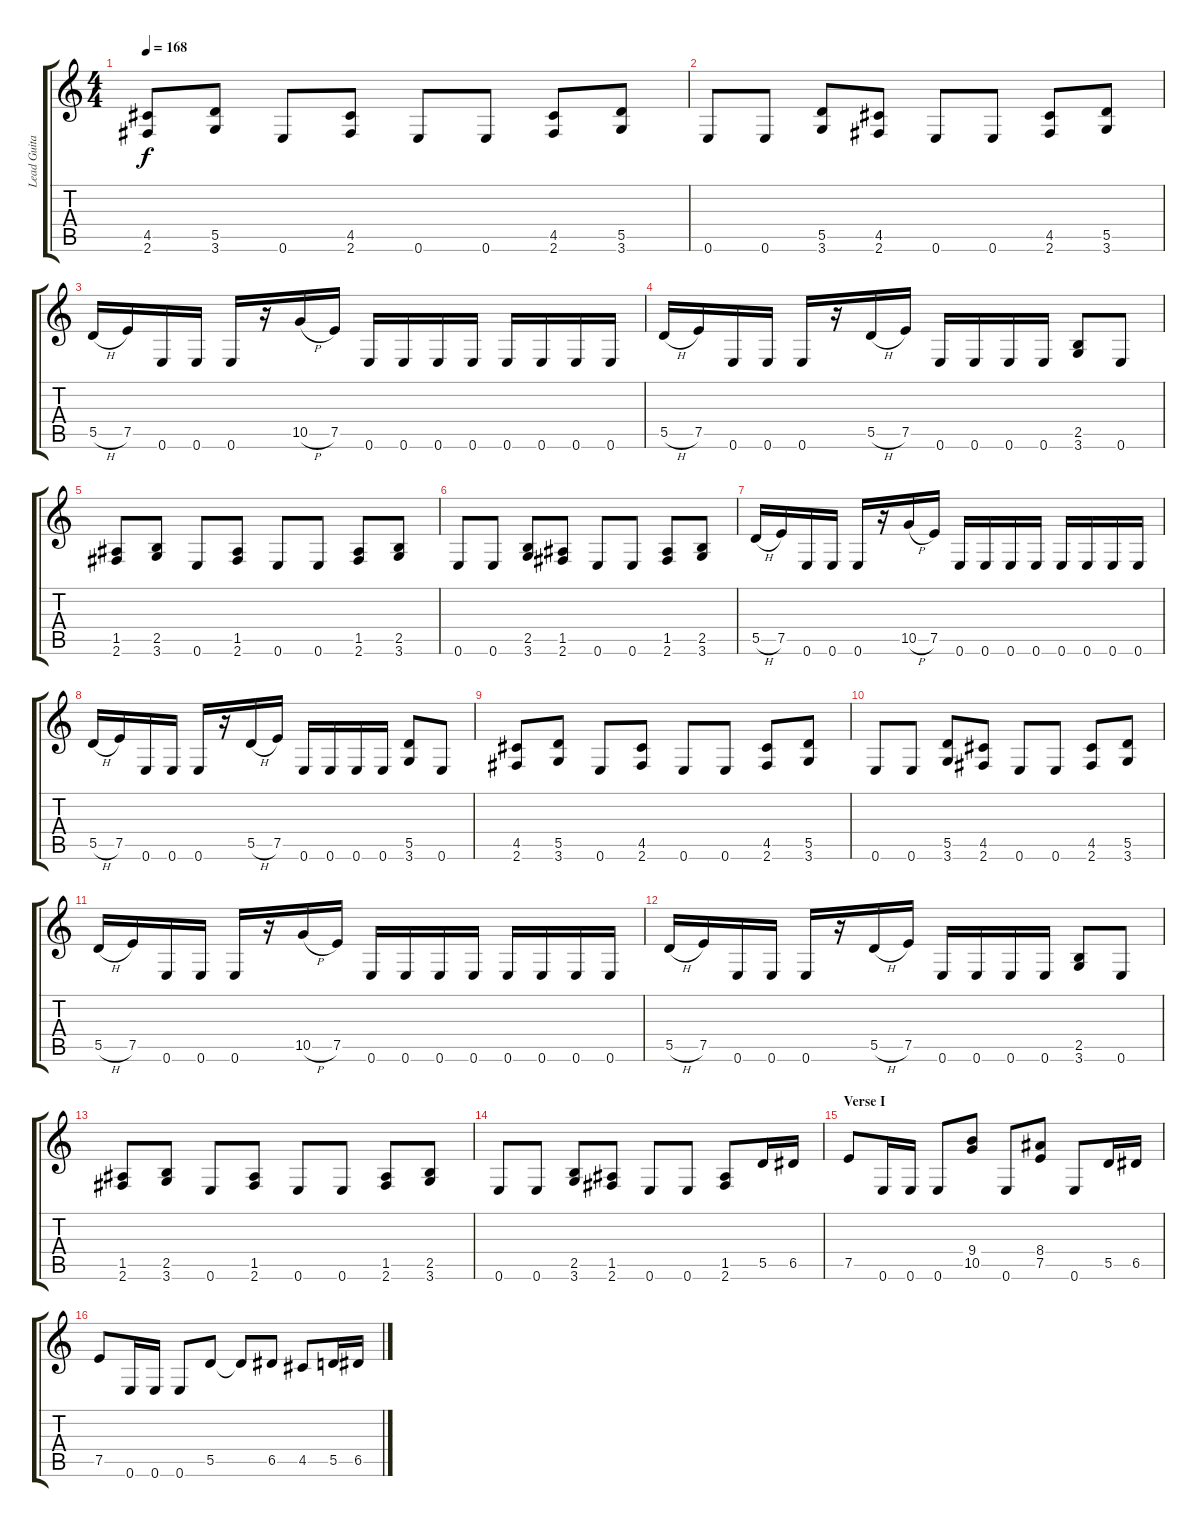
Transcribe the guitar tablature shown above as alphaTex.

\track ("Lead Guitar (Marty Friedman)" "Lead Guita") {instrument distortionguitar}
\staff {score tabs}
\tuning (E4 B3 G3 D3 A2 E2) {hide}
\ts (4 4)
\tempo 168
\clef g2
\ks c
(4.5 2.6).8{dy f} (5.5 3.6).8 0.6.8 (4.5 2.6).8 0.6.8 0.6.8 (4.5 2.6).8 (5.5 3.6).8 |
0.6.8 0.6.8 (5.5 3.6).8 (4.5 2.6).8 0.6.8 0.6.8 (4.5 2.6).8 (5.5 3.6).8 |
5.5{h}.16 7.5.16 0.6.16 0.6.16 0.6.16 r.16 10.5{h}.16 7.5.16 0.6.16 0.6.16 0.6.16 0.6.16 0.6.16 0.6.16 0.6.16 0.6.16 |
5.5{h}.16 7.5.16 0.6.16 0.6.16 0.6.16 r.16 5.5{h}.16 7.5.16 0.6.16 0.6.16 0.6.16 0.6.16 (2.5 3.6).8 0.6.8 |
(1.5 2.6).8 (2.5 3.6).8 0.6.8 (1.5 2.6).8 0.6.8 0.6.8 (1.5 2.6).8 (2.5 3.6).8 |
0.6.8 0.6.8 (2.5 3.6).8 (1.5 2.6).8 0.6.8 0.6.8 (1.5 2.6).8 (2.5 3.6).8 |
5.5{h}.16 7.5.16 0.6.16 0.6.16 0.6.16 r.16 10.5{h}.16 7.5.16 0.6.16 0.6.16 0.6.16 0.6.16 0.6.16 0.6.16 0.6.16 0.6.16 |
5.5{h}.16 7.5.16 0.6.16 0.6.16 0.6.16 r.16 5.5{h}.16 7.5.16 0.6.16 0.6.16 0.6.16 0.6.16 (5.5 3.6).8 0.6.8 |
(4.5 2.6).8 (5.5 3.6).8 0.6.8 (4.5 2.6).8 0.6.8 0.6.8 (4.5 2.6).8 (5.5 3.6).8 |
0.6.8 0.6.8 (5.5 3.6).8 (4.5 2.6).8 0.6.8 0.6.8 (4.5 2.6).8 (5.5 3.6).8 |
5.5{h}.16 7.5.16 0.6.16 0.6.16 0.6.16 r.16 10.5{h}.16 7.5.16 0.6.16 0.6.16 0.6.16 0.6.16 0.6.16 0.6.16 0.6.16 0.6.16 |
5.5{h}.16 7.5.16 0.6.16 0.6.16 0.6.16 r.16 5.5{h}.16 7.5.16 0.6.16 0.6.16 0.6.16 0.6.16 (2.5 3.6).8 0.6.8 |
(1.5 2.6).8 (2.5 3.6).8 0.6.8 (1.5 2.6).8 0.6.8 0.6.8 (1.5 2.6).8 (2.5 3.6).8 |
0.6.8 0.6.8 (2.5 3.6).8 (1.5 2.6).8 0.6.8 0.6.8 (1.5 2.6).8 5.5.16 6.5.16 |
\section ("" "Verse I")
7.5.8 0.6.16 0.6.16 0.6.8 (9.4 10.5).8 0.6.8 (8.4 7.5).8 0.6.8 5.5.16 6.5.16 |
7.5.8 0.6.16 0.6.16 0.6.8 5.5.8 5.5{t}.8 6.5.8 4.5.8 5.5.16 6.5.16
